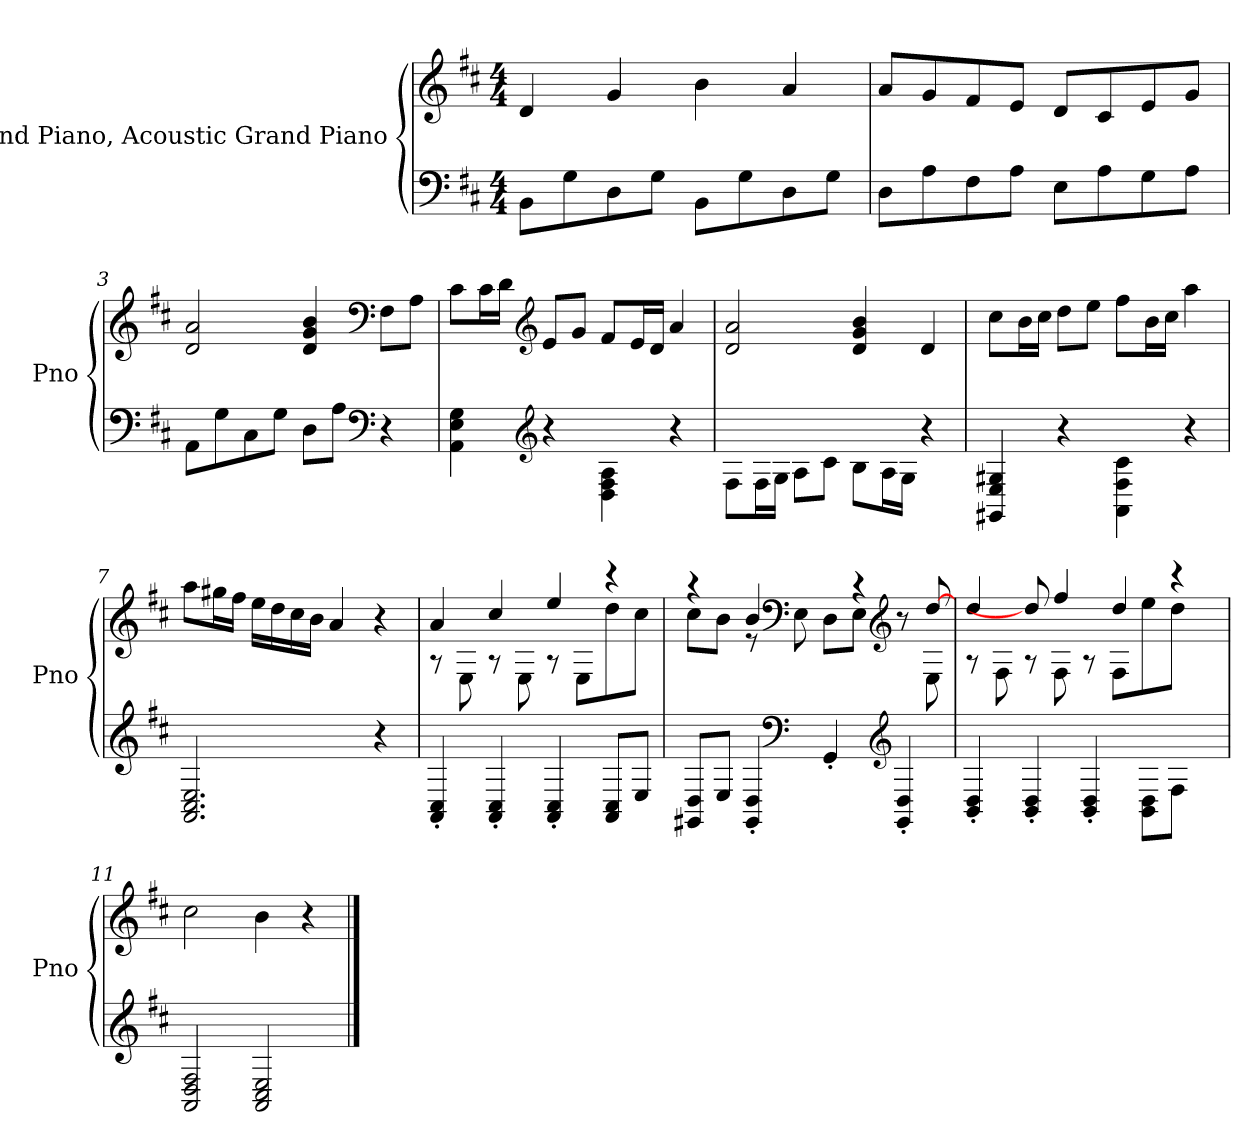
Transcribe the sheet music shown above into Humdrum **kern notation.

**kern	**kern
*part1	*part1
*staff2	*staff1
*I"Grand Piano, Acoustic Grand Piano	*
*I'Pno	*
*clefF4	*clefG2
*k[f#c#]	*k[f#c#]
*M4/4	*M4/4
*MM120	*MM120
=1	=1
8BBi\L	4di/
8Gi\	.
8Di\	4gi/
8Gi\J	.
8BBi\L	4bi\
8Gi\	.
8Di\	4ai/
8Gi\J	.
=2	=2
8Di\L	8ai/L
8Ai\	8gi/
8F#i\	8f#i/
8Ai\J	8ei/J
8Ei\L	8di/L
8Ai\	8c#i/
8Gi\	8ei/
8Ai\J	8gi/J
=3	=3
8AAi\L	2di/ 2ai/
8Gi\	.
8C#i\	.
8Gi\J	.
8Di\L	4di/ 4gi/ 4bi/
8Ai\J	.
*clefF4	*clefF4
4r	8F#i\L
.	8Ai\J
=4	=4
4AAi\ 4Ei\ 4Gi\	8c#i\L
.	16c#i\L
.	16di\JJ
*clefG2	*clefG2
4r	8ei/L
.	8gi/J
4Di\ 4F#i\ 4Ai\	8f#i/L
.	16ei/L
.	16di/JJ
4r	4ai/
!!LO:LB:g=z
=5	=5
8F#i\L	2di/ 2ai/
16F#i\L	.
16Gi\JJ	.
8Ai\L	.
8c#i\J	.
8Bi\L	4di/ 4gi/ 4bi/
16Ai\L	.
16Gi\JJ	.
4r	4di/
=6	=6
4GG#Xi/ 4Ei/ 4G#Xi/	8cc#i\L
.	16bi\L
.	16cc#i\JJ
4r	8ddi\L
.	8eei\J
4AAi\ 4F#i\ 4c#j\	8ff#i\L
.	16bi\L
.	16cc#i\JJ
4r	4aai\
=7	=7
2.AAi/ 2.C#i/ 2.Ei/	8aai\L
.	16gg#Xi\L
.	16ff#i\JJ
.	16eei\LL
.	16ddi\
.	16cc#i\
.	16bi\JJ
.	4ai/
4r	4r
=8	=8
*	*^
4AAi/' 4C#i/'	4ai/	8r
.	.	8Ei\
4AAi/' 4C#i/'	4cc#i/	8r
.	.	8Ei\
4AAi/' 4C#i/'	4eei/	8r
.	.	8Ei\L
8AAi/ 8C#i/L	4r	8ddi\
8Ei/J	.	8cc#i\J
!!LO:LB:g=z	!!
=9	=9	=9
*^	*	*
4.ryy	8GG#Xi/ 8Di/L	4r	8cc#i\L
.	8Ei/J	.	8bi\J
.	4GG#i/' 4Di/'	4bi/	8r
*clefF4	*	*clefF4	*
8ryy	.	.	8Ei\
2ryy	4GG#'i/	8ryy	8Di\L
.	.	4r	8Ei\J
*clefG2	*	*clefG2	*
.	4GG#i/' 4Di/'	.	8r
.	.	[8ddi/	8Ei\
*v	*v	*	*
=10	=10	=10
4BBi/' 4Di/'	4ddi/	8r
.	.	8F#i\
4BBi/' 4Di/'	8ddi/]	8r
.	4ff#i/	8F#i\
4BBi/' 4Di/'	.	8r
.	4ddi/	8F#i\L
8BBi\ 8Di\L	.	8eei\
8F#i\J	4r	8ddi\J
8ryy	.	8ryy
*	*v	*v
=11	=11
2AAi/ 2Di/ 2F#i/	2cc#i\
2AAi/ 2C#i/ 2Ei/	4bi\
.	4r
==	==
*-	*-
